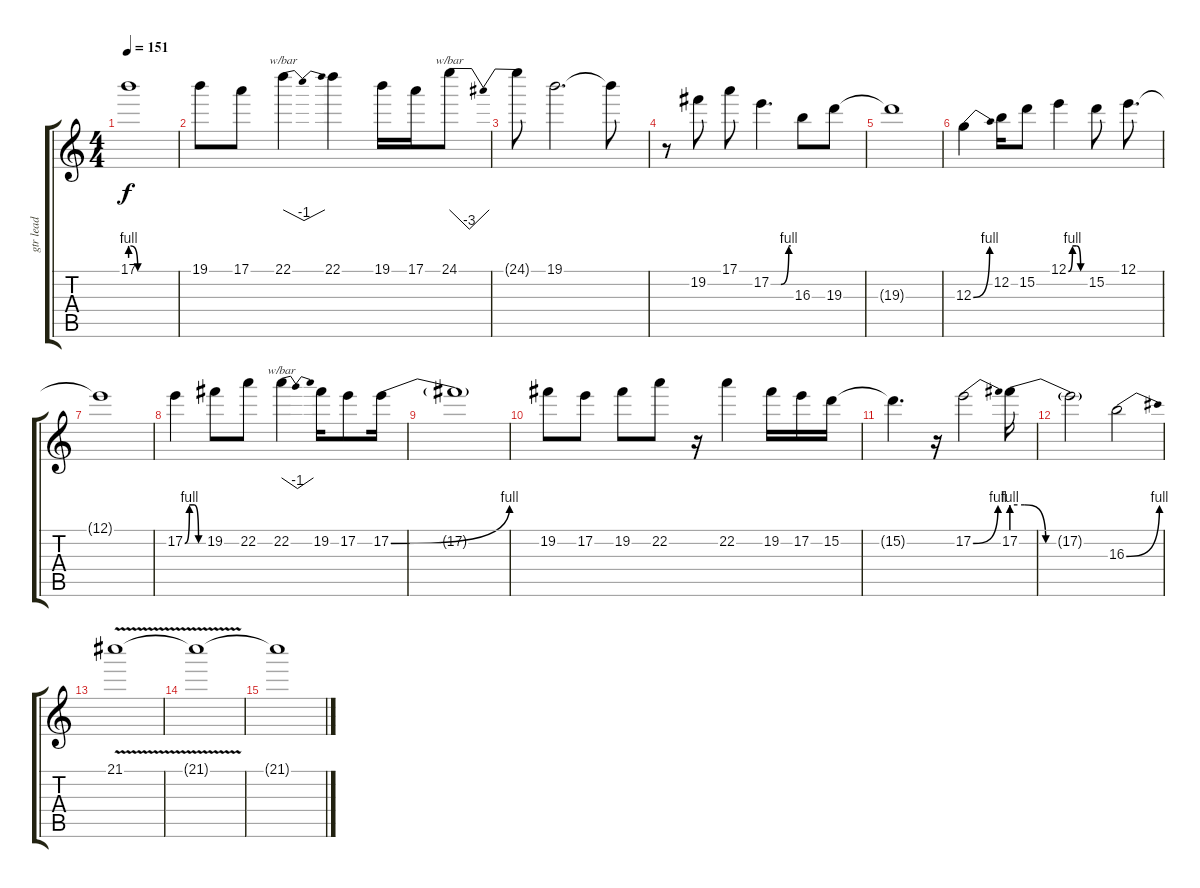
\track ("gtr lead" "gtr lead") {instrument distortionguitar}
\staff {score tabs}
\tuning (E4 B3 G3 D3 A2 E2) {hide}
\ts (4 4)
\tempo 151
\clef g2
\ks c
17.1{be (custom 0 4 10 0 15 0 24 0 40 0 60 0)}.1{dy f} |
19.1.8 17.1.8 22.1.4{tbe (dip default 0 0 30 -4 60 0)} 22.1.4 19.1.16 17.1.16 24.1.8{tbe (dip default 0 0 30 -12 60 0)} |
24.1{t}.8 19.1.2{d} 19.1{t}.8 |
r.8 19.2.8 17.1.8 17.2{be (custom 0 0 25 0 30 0 54 4 60 4)}.4{d} 16.3.8 19.3.8 |
19.3{t}.1 |
12.3{be (bend 0 0 60 4)}.4 12.2.16 15.2.8 12.1{be (custom 0 0 15 4 30 4 45 0 60 0)}.4 15.2.8 12.1.8{d} |
12.1{t}.1 |
17.2{be (custom 0 0 15 4 30 4 45 0 60 0)}.4 19.2.8 22.2.8 22.2.4{tbe (dip default 0 0 30 -4 60 0)} 19.2.16 17.2.8 17.2{be (bend 0 0 60 4)}.16 |
17.2{t}.1 |
19.2.8 17.2.8 19.2.8 22.2.8 r.16 22.2.4 19.2.16 17.2.16 15.2.16 |
15.2{t}.4{d} r.16 17.2{be (bend 0 0 60 4)}.2 17.2{be (custom 0 4 8 4 21 0 27 0 40 0 60 0)}.16 |
17.2{t}.2 16.3{be (bend 0 0 60 4)}.2 |
21.1{v}.1 |
21.1{t}.1 |
21.1{t}.1
